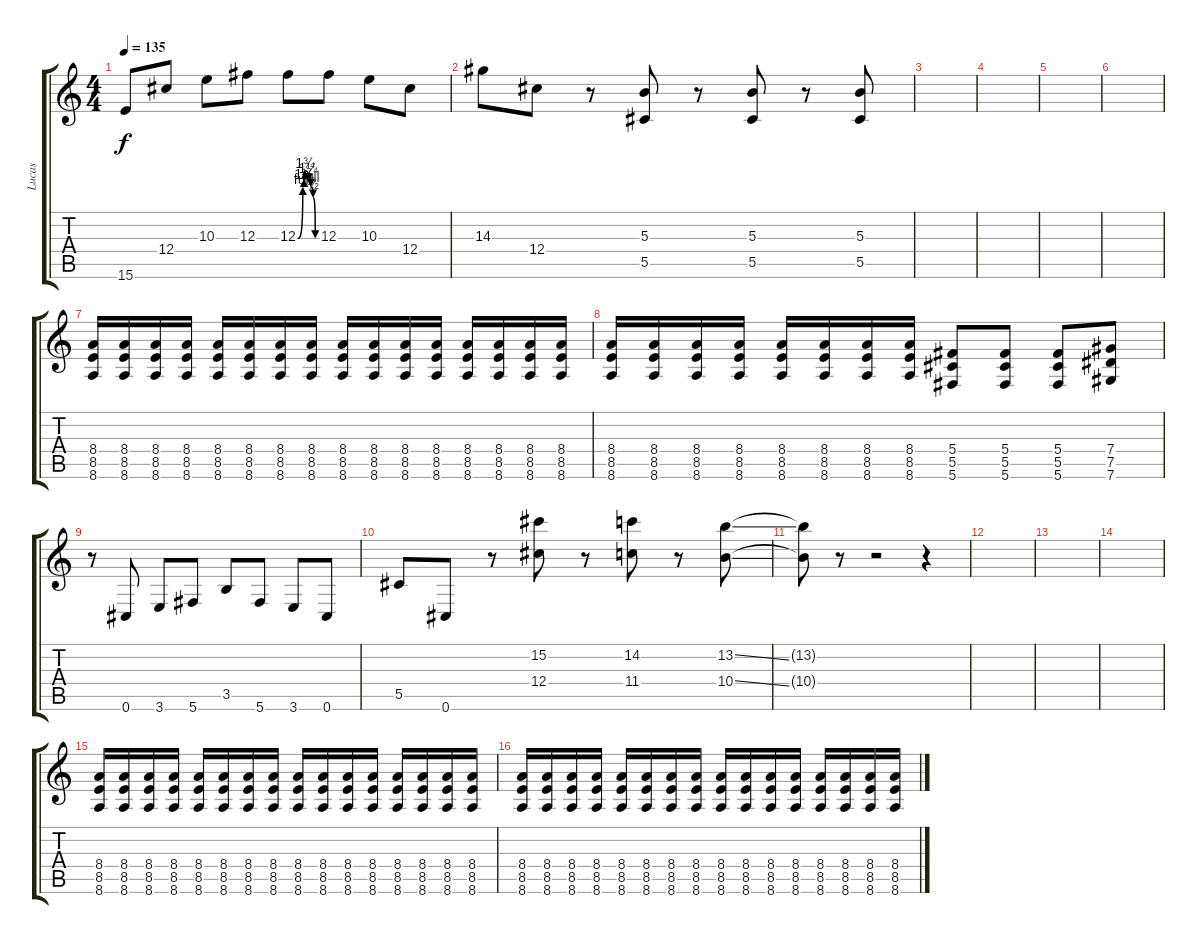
\track ("Lucas" "Lucas") {instrument overdrivenguitar}
\staff {score tabs}
\tuning (Eb4 Bb3 Gb3 Db3 Ab2 Db2) {hide}
\ts (4 4)
\tempo 135
\clef g2
\ks c
15.6{t}.8{dy f} 12.4.8 10.3.8 12.3.8 12.3{be (custom 0 0 16 4 20 5 23 7 33 5 41 4 48 2 55 0 60 0)}.8 12.3.8 10.3.8 12.4.8 |
14.3.8 12.4.8 r.8 (5.3 5.5).8 r.8 (5.3 5.5).8 r.8 (5.3 5.5).8 |
|
|
|
|
(8.4 8.5 8.6).16 (8.4 8.5 8.6).16 (8.4 8.5 8.6).16 (8.4 8.5 8.6).16 (8.4 8.5 8.6).16 (8.4 8.5 8.6).16 (8.4 8.5 8.6).16 (8.4 8.5 8.6).16 (8.4 8.5 8.6).16 (8.4 8.5 8.6).16 (8.4 8.5 8.6).16 (8.4 8.5 8.6).16 (8.4 8.5 8.6).16 (8.4 8.5 8.6).16 (8.4 8.5 8.6).16 (8.4 8.5 8.6).16 |
(8.4 8.5 8.6).16 (8.4 8.5 8.6).16 (8.4 8.5 8.6).16 (8.4 8.5 8.6).16 (8.4 8.5 8.6).16 (8.4 8.5 8.6).16 (8.4 8.5 8.6).16 (8.4 8.5 8.6).16 (5.4 5.5 5.6).8 (5.4 5.5 5.6).8 (5.4 5.5 5.6).8 (7.4 7.5 7.6).8 |
r.8 0.6.8 3.6.8 5.6.8 3.5.8 5.6.8 3.6.8 0.6.8 |
5.5.8 0.6.8 r.8 (15.2 12.4).8 r.8 (14.2 11.4).8 r.8 (13.2{ss} 10.4{ss}).8 |
(13.2{t} 10.4{t}).8 r.8 r.2 r.4 |
|
|
|
(8.4 8.5 8.6).16 (8.4 8.5 8.6).16 (8.4 8.5 8.6).16 (8.4 8.5 8.6).16 (8.4 8.5 8.6).16 (8.4 8.5 8.6).16 (8.4 8.5 8.6).16 (8.4 8.5 8.6).16 (8.4 8.5 8.6).16 (8.4 8.5 8.6).16 (8.4 8.5 8.6).16 (8.4 8.5 8.6).16 (8.4 8.5 8.6).16 (8.4 8.5 8.6).16 (8.4 8.5 8.6).16 (8.4 8.5 8.6).16 |
(8.4 8.5 8.6).16 (8.4 8.5 8.6).16 (8.4 8.5 8.6).16 (8.4 8.5 8.6).16 (8.4 8.5 8.6).16 (8.4 8.5 8.6).16 (8.4 8.5 8.6).16 (8.4 8.5 8.6).16 (8.4 8.5 8.6).16 (8.4 8.5 8.6).16 (8.4 8.5 8.6).16 (8.4 8.5 8.6).16 (8.4 8.5 8.6).16 (8.4 8.5 8.6).16 (8.4 8.5 8.6).16 (8.4 8.5 8.6).16
